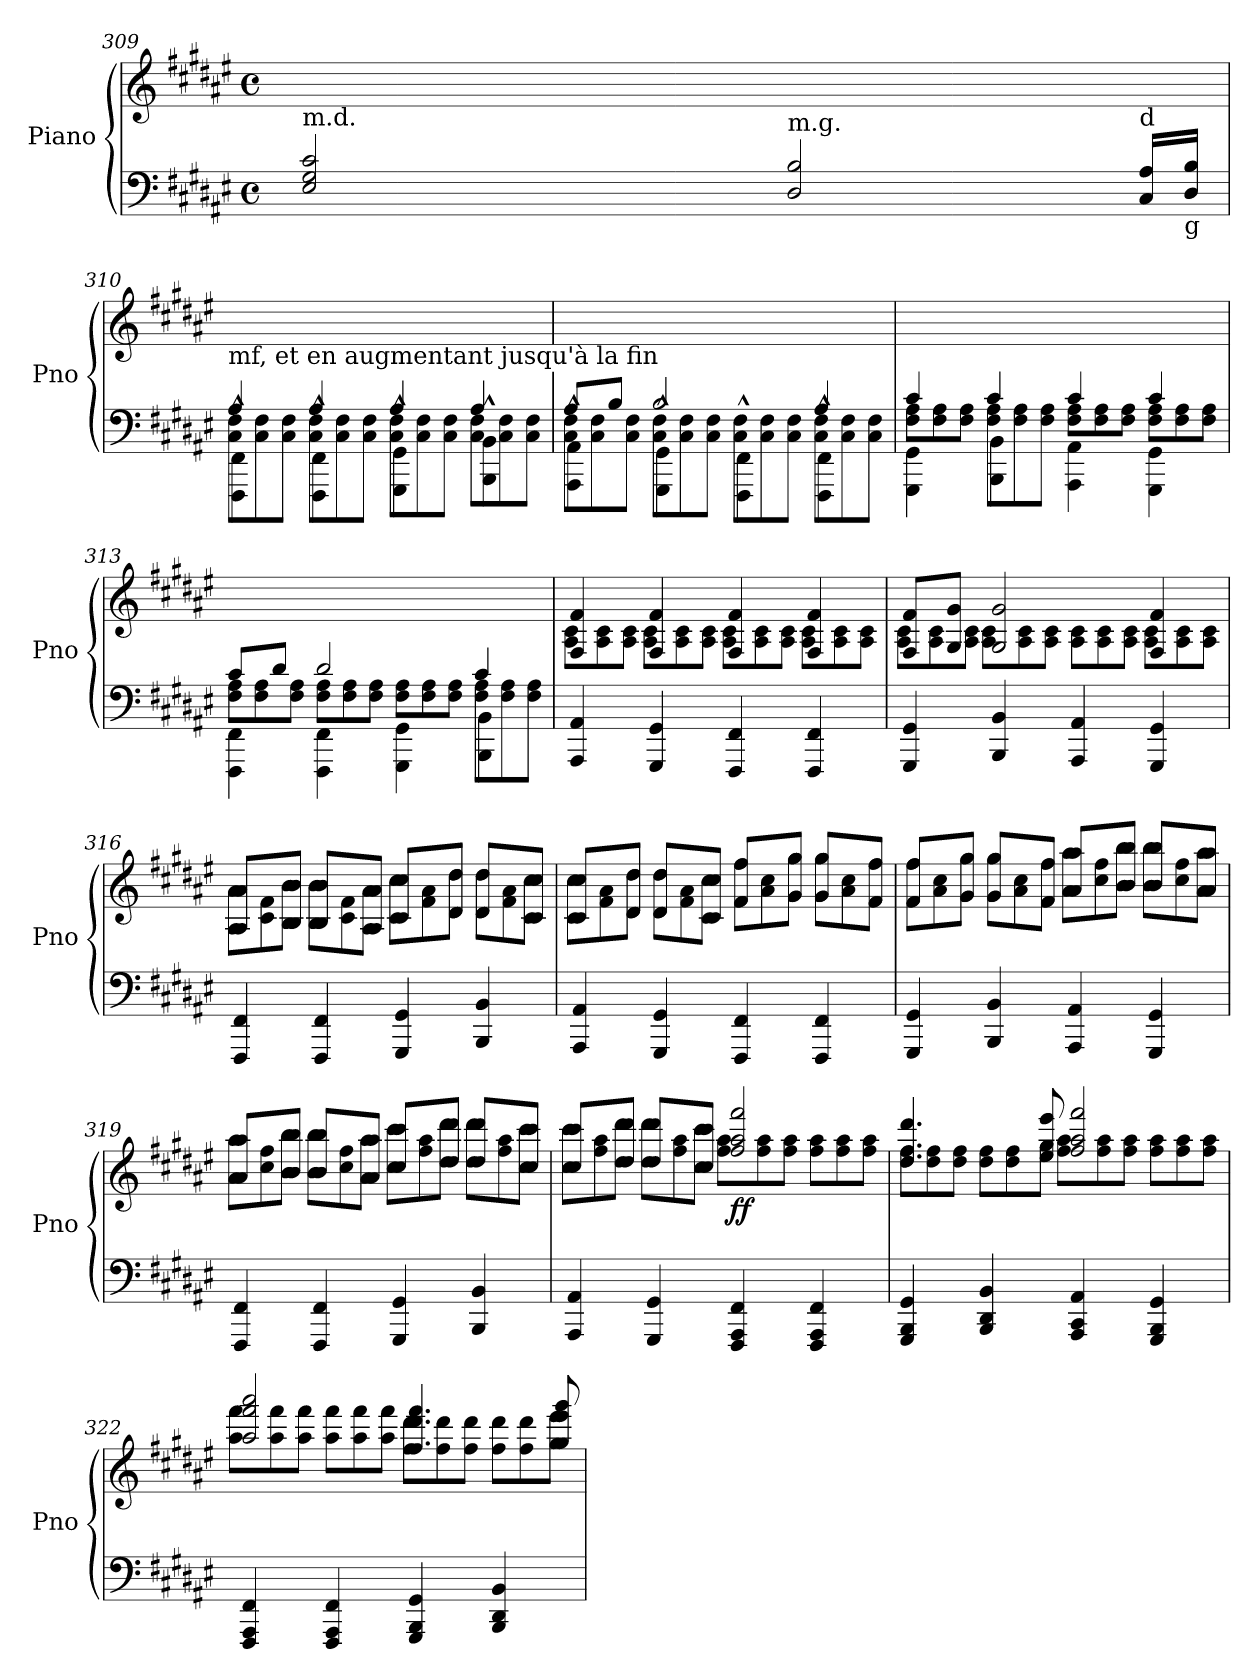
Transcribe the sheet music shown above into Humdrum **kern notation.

**kern	**kern	**dynam
*part1	*part1	*part1
*staff2	*staff1	*staff1/2
*I"Piano	*	*
*I'Pno	*	*
*clefF4	*clefG2	*
*k[f#c#g#d#a#e#]	*k[f#c#g#d#a#e#]	*
*F#:	*F#:	*
*M4/4	*M4/4	*
*met(c)	*met(c)	*
=309	=309	=309
*^	*	*
!LO:TX:a:t=m.d.	!	!	!
2E#/ 2G#/ 2c#/	32E#yy 32G#yy 32c#yy	1ryy	.
.	32D#yy 32Byy	.	.
.	32E#yy 32G#yy 32c#yy	.	.
.	32D#yy 32Byy	.	.
.	32E#yy 32G#yy 32c#yy	.	.
.	32D#yy 32Byy	.	.
.	32E#yy 32G#yy 32c#yy	.	.
.	32D#yy 32Byy	.	.
.	32E#yy 32G#yy 32c#yy	.	.
.	32D#yy 32Byy	.	.
.	32E#yy 32G#yy 32c#yy	.	.
.	32D#yy 32Byy	.	.
.	32E#yy 32G#yy 32c#yy	.	.
.	32D#yy 32Byy	.	.
.	32E#yy 32G#yy 32c#yy	.	.
.	32D#yy 32Byy	.	.
!LO:TX:a:t=m.g.	!	!	!
2D#/ 2B/	32E#yy 32G#yy 32c#yy	.	.
.	32D#yy 32Byy	.	.
.	32E#yy 32G#yy 32c#yy	.	.
.	32D#yy 32Byy	.	.
.	32E#yy 32G#yy 32c#yy	.	.
.	32D#yy 32Byy	.	.
.	32E#yy 32G#yy 32c#yy	.	.
.	32D#yy 32Byy	.	.
.	32E#yy 32G#yy 32c#yy	.	.
.	32D#yy 32Byy	.	.
.	32E#yy 32G#yy 32c#yy	.	.
.	32D#yy 32Byy	.	.
!	!LO:TX:a:t=d	!	!
.	16C#/ 16A#/LL	.	.
!	!LO:TX:b:t=g	!	!
.	16D#/ 16B/JJ	.	.
!!LO:PB:g=z
=310	=310	=310	=310
*	*Xtuplet	*	*
*	*^	*	*
!	!	!	!LO:TX:b:t=mf, et en augmentant jusqu'à la fin	!
4A#/	12C#\ 12F#\L	4FFF#\^^ 4FF#\^^	1ryy	.
.	12C#\ 12F#\	.	.	.
.	12C#\ 12F#\J	.	.	.
4A#/	12C#\ 12F#\L	4FFF#\^^ 4FF#\^^	.	.
.	12C#\ 12F#\	.	.	.
.	12C#\ 12F#\J	.	.	.
4A#/	12C#\ 12F#\L	4GGG#\^^ 4GG#\^^	.	.
.	12C#\ 12F#\	.	.	.
.	12C#\ 12F#\J	.	.	.
4A#/	12C#\ 12F#\L	4BBB\^^ 4BB\^^	.	.
.	12C#\ 12F#\	.	.	.
.	12C#\ 12F#\J	.	.	.
!!LO:PB:g=z
=311	=311	=311	=311	=311
8A#/L	12C#\ 12F#\L	4AAA#\^^ 4AA#\^^	1ryy	.
.	12C#\ 12F#\	.	.	.
8B/J	.	.	.	.
.	12C#\ 12F#\J	.	.	.
2B/	12C#\ 12F#\L	4GGG#\^^ 4GG#\^^	.	.
.	12C#\ 12F#\	.	.	.
.	12C#\ 12F#\J	.	.	.
.	12C#\ 12F#\L	4FFF#\^^ 4FF#\^^	.	.
.	12C#\ 12F#\	.	.	.
.	12C#\ 12F#\J	.	.	.
4A#/	12C#\ 12F#\L	4FFF#\^^ 4FF#\^^	.	.
.	12C#\ 12F#\	.	.	.
.	12C#\ 12F#\J	.	.	.
=312	=312	=312	=312	=312
4c#/	12F#\ 12A#\L	4GGG#\ 4GG#\	1ryy	.
.	12F#\ 12A#\	.	.	.
.	12F#\ 12A#\J	.	.	.
4c#/	12F#\ 12A#\L	4BBB\ 4BB\	.	.
.	12F#\ 12A#\	.	.	.
.	12F#\ 12A#\J	.	.	.
4c#/	12F#\ 12A#\L	4AAA#\ 4AA#\	.	.
.	12F#\ 12A#\	.	.	.
.	12F#\ 12A#\J	.	.	.
4c#/	12F#\ 12A#\L	4GGG#\ 4GG#\	.	.
.	12F#\ 12A#\	.	.	.
.	12F#\ 12A#\J	.	.	.
=313	=313	=313	=313	=313
8c#/L	12F#\ 12A#\L	4FFF#\ 4FF#\	1ryy	.
.	12F#\ 12A#\	.	.	.
8d#/J	.	.	.	.
.	12F#\ 12A#\J	.	.	.
2d#/	12F#\ 12A#\L	4FFF#\ 4FF#\	.	.
.	12F#\ 12A#\	.	.	.
.	12F#\ 12A#\J	.	.	.
.	12F#\ 12A#\L	4GGG#\ 4GG#\	.	.
.	12F#\ 12A#\	.	.	.
.	12F#\ 12A#\J	.	.	.
4c#/	12F#\ 12A#\L	4BBB\ 4BB\	.	.
.	12F#\ 12A#\	.	.	.
.	12F#\ 12A#\J	.	.	.
*v	*v	*v	*	*
!!LO:PB:g=z
=314	=314	=314
*	*^	*
*	*	*Xtuplet	*
4AAA#/ 4AA#/	4F#/ 4f#/	12A#\ 12c#\L	.
.	.	12A#\ 12c#\	.
.	.	12A#\ 12c#\J	.
4GGG#/ 4GG#/	4F#/ 4f#/	12A#\ 12c#\L	.
.	.	12A#\ 12c#\	.
.	.	12A#\ 12c#\J	.
4FFF#/ 4FF#/	4F#/ 4f#/	12A#\ 12c#\L	.
.	.	12A#\ 12c#\	.
.	.	12A#\ 12c#\J	.
4FFF#/ 4FF#/	4F#/ 4f#/	12A#\ 12c#\L	.
.	.	12A#\ 12c#\	.
.	.	12A#\ 12c#\J	.
=315	=315	=315	=315
4GGG#/ 4GG#/	8F#/ 8f#/L	12A#\ 12c#\L	.
.	.	12A#\ 12c#\	.
.	8G#/ 8g#/J	.	.
.	.	12A#\ 12c#\J	.
4BBB/ 4BB/	2G#/ 2g#/	12A#\ 12c#\L	.
.	.	12A#\ 12c#\	.
.	.	12A#\ 12c#\J	.
4AAA#/ 4AA#/	.	12A#\ 12c#\L	.
.	.	12A#\ 12c#\	.
.	.	12A#\ 12c#\J	.
4GGG#/ 4GG#/	4F#/ 4f#/	12A#\ 12c#\L	.
.	.	12A#\ 12c#\	.
.	.	12A#\ 12c#\J	.
!!LO:PB:g=z	!!
=316	=316	=316	=316
4FFF#/ 4FF#/	12A#/ 12a#/L	12A#\ 12a#\L	.
.	12ryy	12c#\ 12f#\	.
.	12B/ 12b/J	12B\ 12b\J	.
4FFF#/ 4FF#/	12B/ 12b/L	12B\ 12b\L	.
.	12ryy	12c#\ 12f#\	.
.	12A#/ 12a#/J	12A#\ 12a#\J	.
4GGG#/ 4GG#/	12c#/ 12cc#/L	12c#\ 12cc#\L	.
.	12ryy	12f#\ 12a#\	.
.	12d#/ 12dd#/J	12d#\ 12dd#\J	.
4BBB/ 4BB/	12d#/ 12dd#/L	12d#\ 12dd#\L	.
.	12ryy	12f#\ 12a#\	.
.	12c#/ 12cc#/J	12c#\ 12cc#\J	.
!!LO:PB:g=z	!!
=317	=317	=317	=317
4AAA#/ 4AA#/	12c#/ 12cc#/L	12c#\ 12cc#\L	.
.	12ryy	12f#\ 12a#\	.
.	12d#/ 12dd#/J	12d#\ 12dd#\J	.
4GGG#/ 4GG#/	12d#/ 12dd#/L	12d#\ 12dd#\L	.
.	12ryy	12f#\ 12a#\	.
.	12c#/ 12cc#/J	12c#\ 12cc#\J	.
4FFF#/ 4FF#/	12f#/ 12ff#/L	12f#\ 12ff#\L	.
.	12ryy	12a#\ 12cc#\	.
.	12g#/ 12gg#/J	12g#\ 12gg#\J	.
4FFF#/ 4FF#/	12g#/ 12gg#/L	12g#\ 12gg#\L	.
.	12ryy	12a#\ 12cc#\	.
.	12f#/ 12ff#/J	12f#\ 12ff#\J	.
=318	=318	=318	=318
4GGG#/ 4GG#/	12f#/ 12ff#/L	12f#\ 12ff#\L	.
.	12ryy	12a#\ 12cc#\	.
.	12g#/ 12gg#/J	12g#\ 12gg#\J	.
4BBB/ 4BB/	12g#/ 12gg#/L	12g#\ 12gg#\L	.
.	12ryy	12a#\ 12cc#\	.
.	12f#/ 12ff#/J	12f#\ 12ff#\J	.
4AAA#/ 4AA#/	12a#/ 12aa#/L	12a#\ 12aa#\L	.
.	12ryy	12cc#\ 12ff#\	.
.	12b/ 12bb/J	12b\ 12bb\J	.
4GGG#/ 4GG#/	12b/ 12bb/L	12b\ 12bb\L	.
.	12ryy	12cc#\ 12ff#\	.
.	12a#/ 12aa#/J	12a#\ 12aa#\J	.
!!LO:PB:g=z	!!
=319	=319	=319	=319
4FFF#/ 4FF#/	12a#/ 12aa#/L	12a#\ 12aa#\L	.
.	12ryy	12cc#\ 12ff#\	.
.	12b/ 12bb/J	12b\ 12bb\J	.
4FFF#/ 4FF#/	12b/ 12bb/L	12b\ 12bb\L	.
.	12ryy	12cc#\ 12ff#\	.
.	12a#/ 12aa#/J	12a#\ 12aa#\J	.
4GGG#/ 4GG#/	12cc#/ 12ccc#/L	12cc#\ 12ccc#\L	.
.	12ryy	12ff#\ 12aa#\	.
.	12dd#/ 12ddd#/J	12dd#\ 12ddd#\J	.
4BBB/ 4BB/	12dd#/ 12ddd#/L	12dd#\ 12ddd#\L	.
.	12ryy	12ff#\ 12aa#\	.
.	12cc#/ 12ccc#/J	12cc#\ 12ccc#\J	.
!!LO:PB:g=z	!!
=320	=320	=320	=320
4AAA#/ 4AA#/	12cc#/ 12ccc#/L	12cc#\ 12ccc#\L	.
.	12ryy	12ff#\ 12aa#\	.
.	12dd#/ 12ddd#/J	12dd#\ 12ddd#\J	.
4GGG#/ 4GG#/	12dd#/ 12ddd#/L	12dd#\ 12ddd#\L	.
.	12ryy	12ff#\ 12aa#\	.
.	12cc#/ 12ccc#/J	12cc#\ 12ccc#\J	.
!	!	!	!LO:DY:b
4FFF#/ 4AAA#/ 4FF#/	2ff#/ 2aa#/ 2fff#/	12ff#\ 12aa#\L	ff
.	.	12ff#\ 12aa#\	.
.	.	12ff#\ 12aa#\J	.
4FFF#/ 4AAA#/ 4FF#/	.	12ff#\ 12aa#\L	.
.	.	12ff#\ 12aa#\	.
.	.	12ff#\ 12aa#\J	.
=321	=321	=321	=321
4GGG#/ 4BBB/ 4GG#/	4.dd#/ 4.ff#/ 4.ddd#/	12dd#\ 12ff#\L	.
.	.	12dd#\ 12ff#\	.
.	.	12dd#\ 12ff#\J	.
4BBB/ 4DD#/ 4BB/	.	12dd#\ 12ff#\L	.
.	.	12dd#\ 12ff#\	.
.	24ryy	.	.
.	12ee#/ 12gg#/ 12eee#/	12ee#\ 12gg#\J	.
4AAA#/ 4CC#/ 4AA#/	2ff#/ 2aa#/ 2fff#/	12ff#\ 12aa#\L	.
.	.	12ff#\ 12aa#\	.
.	.	12ff#\ 12aa#\J	.
4GGG#/ 4BBB/ 4GG#/	.	12ff#\ 12aa#\L	.
.	.	12ff#\ 12aa#\	.
.	.	12ff#\ 12aa#\J	.
!!LO:PB:g=z	!!
=322	=322	=322	=322
4FFF#/ 4AAA#/ 4FF#/	2aa#/ 2fff#/ 2aaa#/	12aa#\ 12fff#\L	.
.	.	12aa#\ 12fff#\	.
.	.	12aa#\ 12fff#\J	.
4FFF#/ 4AAA#/ 4FF#/	.	12aa#\ 12fff#\L	.
.	.	12aa#\ 12fff#\	.
.	.	12aa#\ 12fff#\J	.
4GGG#/ 4BBB/ 4GG#/	4.ff#/ 4.ddd#/ 4.fff#/	12ff#\ 12ddd#\L	.
.	.	12ff#\ 12ddd#\	.
.	.	12ff#\ 12ddd#\J	.
4BBB/ 4DD#/ 4BB/	.	12ff#\ 12ddd#\L	.
.	.	12ff#\ 12ddd#\	.
.	24ryy	.	.
.	12gg#/ 12eee#/ 12ggg#/	12gg#\ 12eee#\J	.
*	*v	*v	*
=	=	=
*-	*-	*-
